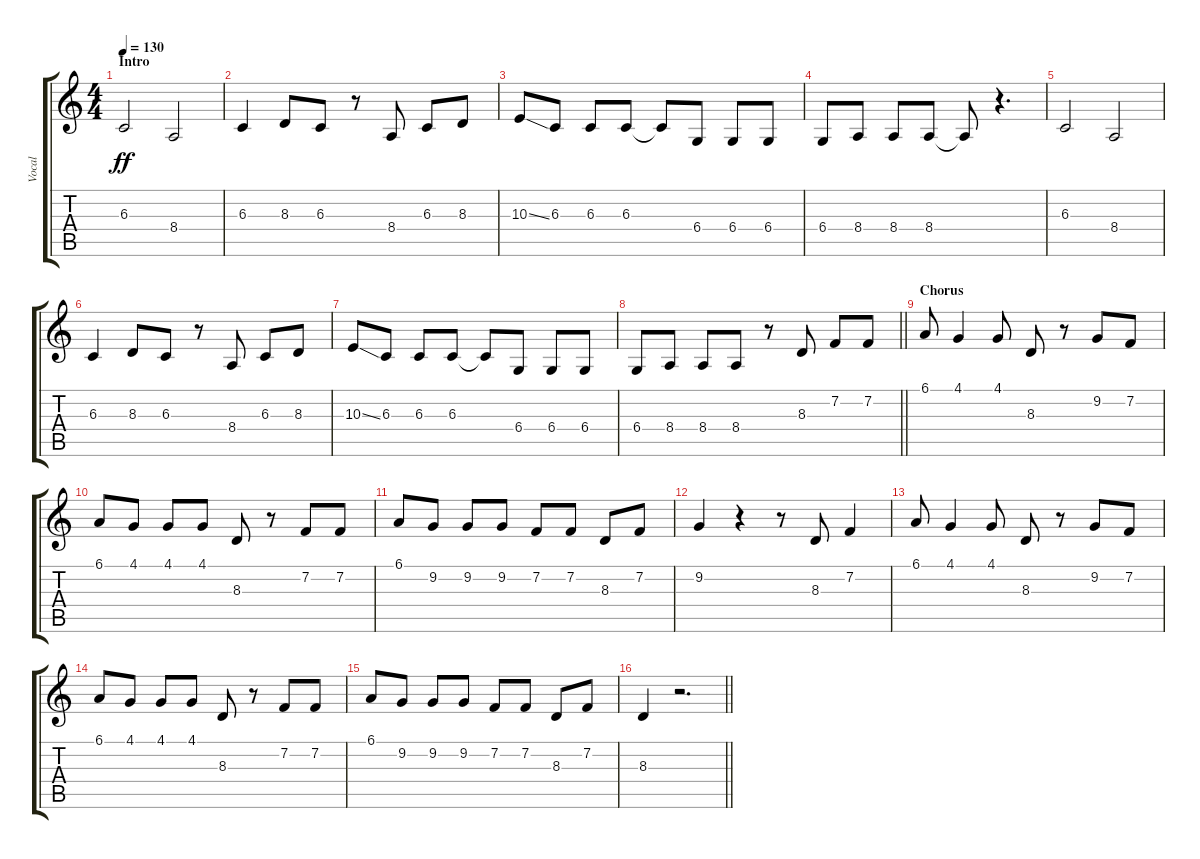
\track ("Vocal" "Vocal") {instrument tuba}
\staff {score tabs}
\tuning (Eb4 Bb3 Gb3 Db3 Ab2 Eb2) {hide}
\ts (4 4)
\section ("" "Intro")
\tempo 130
\clef g2
\ks c
6.3.2{dy ff instrument tuba} 8.4.2 |
6.3.4 8.3.8 6.3.8 r.8 8.4.8 6.3.8 8.3.8 |
10.3{ss}.8 6.3.8 6.3.8 6.3.8 6.3{t}.8 6.4.8 6.4.8 6.4.8 |
6.4.8 8.4.8 8.4.8 8.4.8 8.4{t}.8 r.4{d} |
6.3.2 8.4.2 |
6.3.4 8.3.8 6.3.8 r.8 8.4.8 6.3.8 8.3.8 |
10.3{ss}.8 6.3.8 6.3.8 6.3.8 6.3{t}.8 6.4.8 6.4.8 6.4.8 |
\barLineRight lightlight
6.4.8 8.4.8 8.4.8 8.4.8 r.8 8.3.8 7.2.8 7.2.8 |
\section ("" "Chorus")
6.1.8 4.1.4 4.1.8 8.3.8 r.8 9.2.8 7.2.8 |
6.1.8 4.1.8 4.1.8 4.1.8 8.3.8 r.8 7.2.8 7.2.8 |
6.1.8 9.2.8 9.2.8 9.2.8 7.2.8 7.2.8 8.3.8 7.2.8 |
9.2.4 r.4 r.8 8.3.8 7.2.4 |
6.1.8 4.1.4 4.1.8 8.3.8 r.8 9.2.8 7.2.8 |
6.1.8 4.1.8 4.1.8 4.1.8 8.3.8 r.8 7.2.8 7.2.8 |
6.1.8 9.2.8 9.2.8 9.2.8 7.2.8 7.2.8 8.3.8 7.2.8 |
\barLineRight lightlight
8.3.4 r.2{d}
